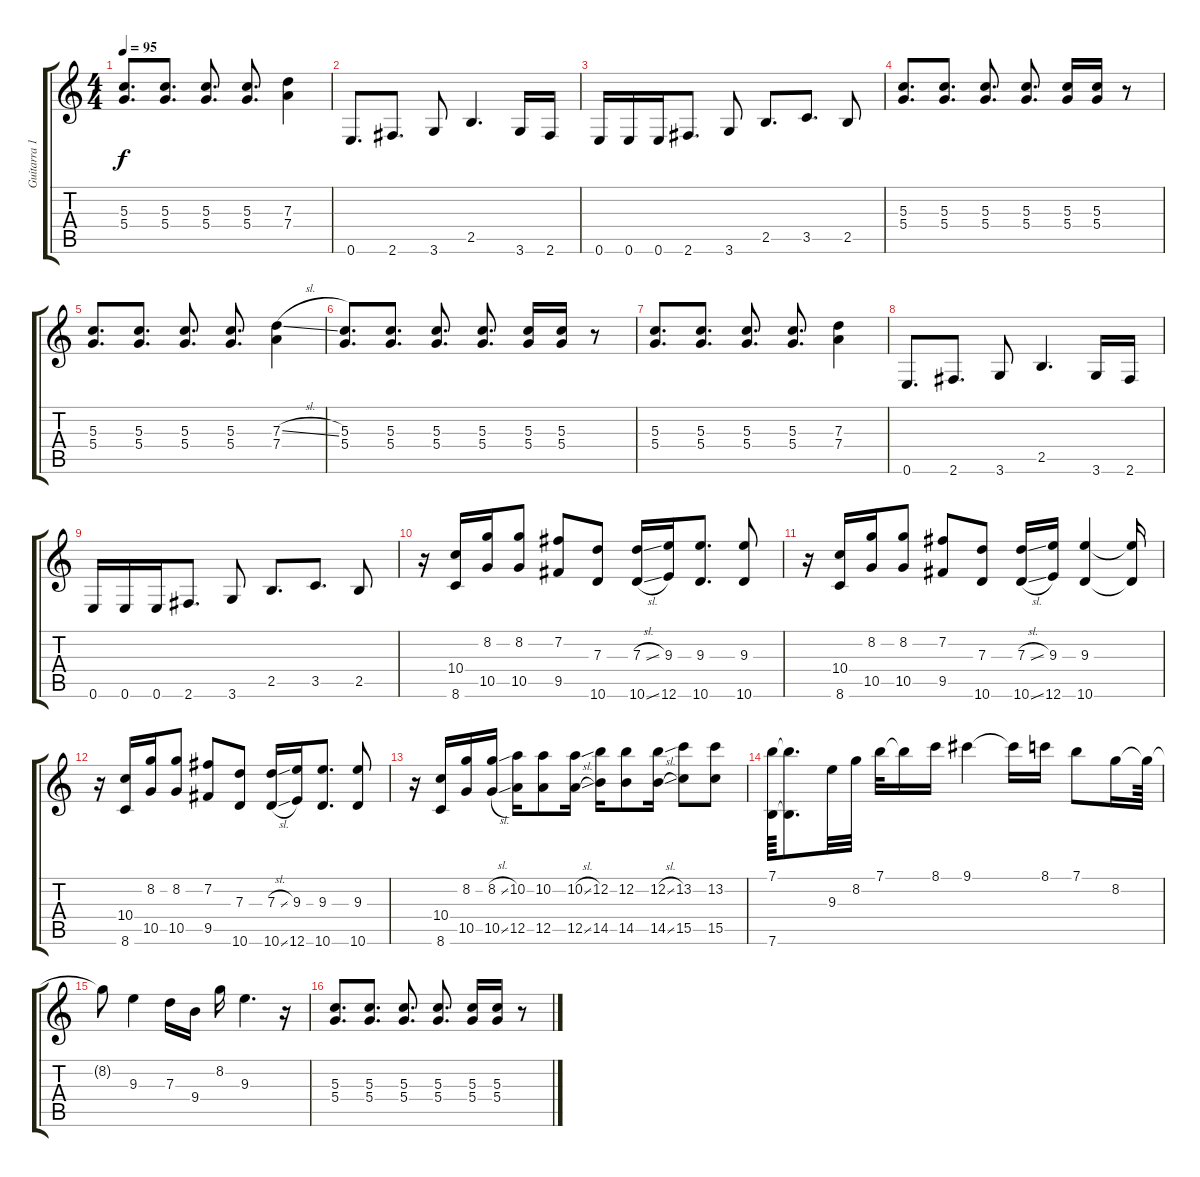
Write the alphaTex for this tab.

\track ("Guitarra 1 - José Manuél Aguilera" "Guitarra 1") {mute instrument electricguitarclean}
\staff {score tabs}
\tuning (E4 B3 G3 D3 A2 E2) {hide}
\ts (4 4)
\tempo 95
\clef g2
\ks c
(5.3 5.4).8{d dy f} (5.3 5.4).8{d} (5.3 5.4).8{d} (5.3 5.4).8{d} (7.3 7.4).4 |
0.6.8{d} 2.6.8{d} 3.6.8 2.5.4{d} 3.6.16 2.6.16 |
0.6.16 0.6.16 0.6.16 2.6.8{d} 3.6.8 2.5.8{d} 3.5.8{d} 2.5.8 |
(5.3 5.4).8{d} (5.3 5.4).8{d} (5.3 5.4).8{d} (5.3 5.4).8{d} (5.3 5.4).16 (5.3 5.4).16 r.8 |
(5.3 5.4).8{d} (5.3 5.4).8{d} (5.3 5.4).8{d} (5.3 5.4).8{d} (7.3{sl} 7.4).4 |
(5.3 5.4).8{d} (5.3 5.4).8{d} (5.3 5.4).8{d} (5.3 5.4).8{d} (5.3 5.4).16 (5.3 5.4).16 r.8 |
(5.3 5.4).8{d} (5.3 5.4).8{d} (5.3 5.4).8{d} (5.3 5.4).8{d} (7.3 7.4).4 |
0.6.8{d} 2.6.8{d} 3.6.8 2.5.4{d} 3.6.16 2.6.16 |
0.6.16 0.6.16 0.6.16 2.6.8{d} 3.6.8 2.5.8{d} 3.5.8{d} 2.5.8 |
r.16 (10.4 8.6).16 (8.2 10.5).16 (8.2 10.5).8 (7.2 9.5).8 (7.3 10.6).8 (7.3{sl} 10.6{sl}).16 (9.3 12.6).16 (9.3 10.6).8{d} (9.3 10.6).8 |
r.16 (10.4 8.6).16 (8.2 10.5).16 (8.2 10.5).8 (7.2 9.5).8 (7.3 10.6).8 (7.3{sl} 10.6{sl}).16 (9.3 12.6).16 (9.3 10.6).4 (9.3{t} 10.6{t}).16 |
r.16 (10.4 8.6).16 (8.2 10.5).16 (8.2 10.5).8 (7.2 9.5).8 (7.3 10.6).8 (7.3{sl} 10.6{sl}).16 (9.3 12.6).16 (9.3 10.6).8{d} (9.3 10.6).8 |
r.16 (10.4 8.6).16 (8.2 10.5).16 (8.2{sl} 10.5{sl}).16 (10.2 12.5).16 (10.2 12.5).8 (10.2{sl} 12.5{sl}).16 (12.2 14.5).16 (12.2 14.5).8 (12.2{sl} 14.5{sl}).16 (13.2 15.5).8 (13.2 15.5).8 |
(7.1 7.6).64 (7.1{t} 7.6{t}).8{d} 9.3.32 8.2.32 7.1.32 7.1{t}.16 8.1.16 9.1.4 9.1{t}.16 8.1.16 7.1.8 8.2.16 8.2{t}.64 |
8.2{t}.8 9.3.4 7.3.16 9.4.16 8.2.16 9.3.4{d} r.16 |
(5.3 5.4).8{d} (5.3 5.4).8{d} (5.3 5.4).8{d} (5.3 5.4).8{d} (5.3 5.4).16 (5.3 5.4).16 r.8
